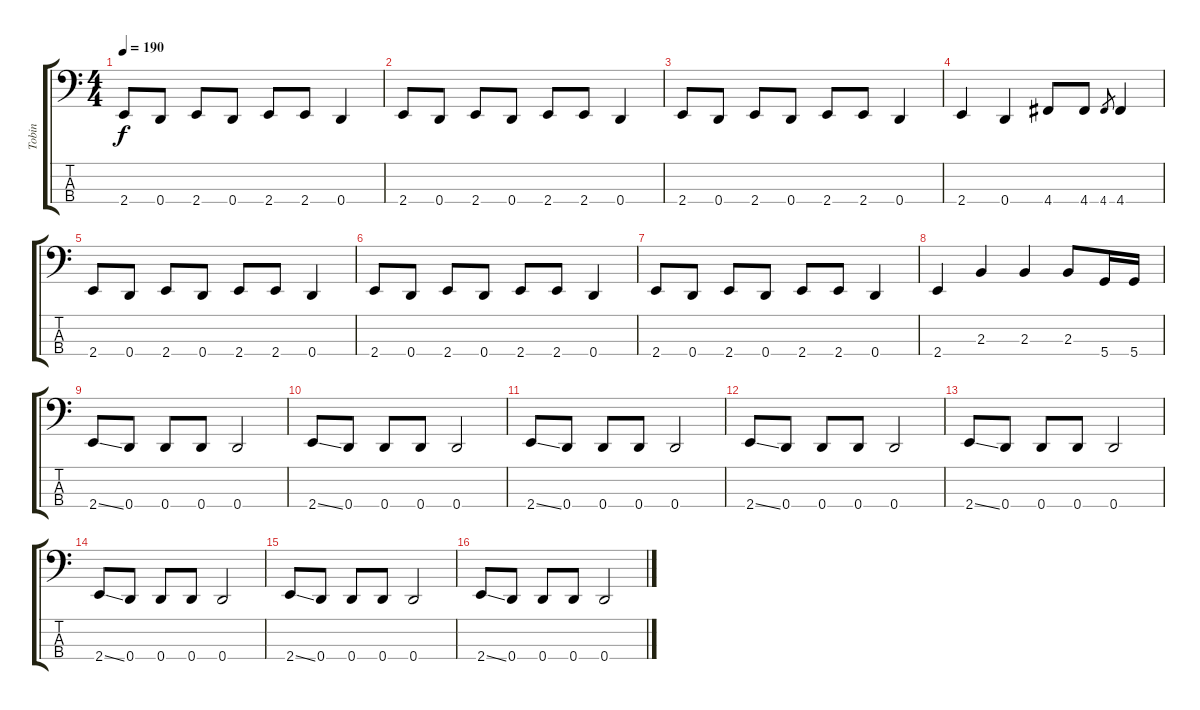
\track ("Tobin" "Tobin") {instrument electricbassfinger}
\staff {score tabs}
\tuning (G2 D2 A1 D1) {hide}
\ts (4 4)
\tempo 190
\clef f4
\ks c
2.4.8{dy f} 0.4.8 2.4.8 0.4.8 2.4.8 2.4.8 0.4.4 |
2.4.8 0.4.8 2.4.8 0.4.8 2.4.8 2.4.8 0.4.4 |
2.4.8 0.4.8 2.4.8 0.4.8 2.4.8 2.4.8 0.4.4 |
2.4.4 0.4.4 4.4.8 4.4.8 4.4.8{gr} 4.4.4 |
2.4.8 0.4.8 2.4.8 0.4.8 2.4.8 2.4.8 0.4.4 |
2.4.8 0.4.8 2.4.8 0.4.8 2.4.8 2.4.8 0.4.4 |
2.4.8 0.4.8 2.4.8 0.4.8 2.4.8 2.4.8 0.4.4 |
2.4.4 2.3.4 2.3.4 2.3.8 5.4.16 5.4.16 |
2.4{ss}.8 0.4.8 0.4.8 0.4.8 0.4.2 |
2.4{ss}.8 0.4.8 0.4.8 0.4.8 0.4.2 |
2.4{ss}.8 0.4.8 0.4.8 0.4.8 0.4.2 |
2.4{ss}.8 0.4.8 0.4.8 0.4.8 0.4.2 |
2.4{ss}.8 0.4.8 0.4.8 0.4.8 0.4.2 |
2.4{ss}.8 0.4.8 0.4.8 0.4.8 0.4.2 |
2.4{ss}.8 0.4.8 0.4.8 0.4.8 0.4.2 |
2.4{ss}.8 0.4.8 0.4.8 0.4.8 0.4.2
